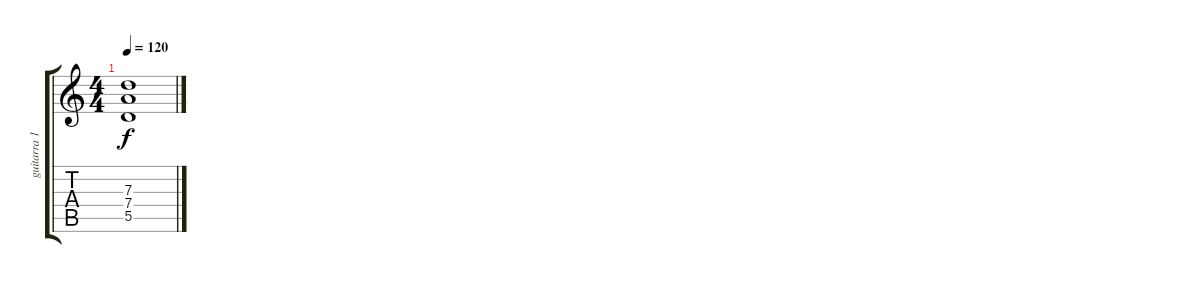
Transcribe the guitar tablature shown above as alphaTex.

\track ("guitarra 1" "guitarra 1") {instrument overdrivenguitar}
\staff {score tabs}
\tuning (E4 B3 G3 D3 A2 E2) {hide}
\ts (4 4)
\tempo 120
\clef g2
\ks c
(7.3 7.4 5.5).1{dy f}
